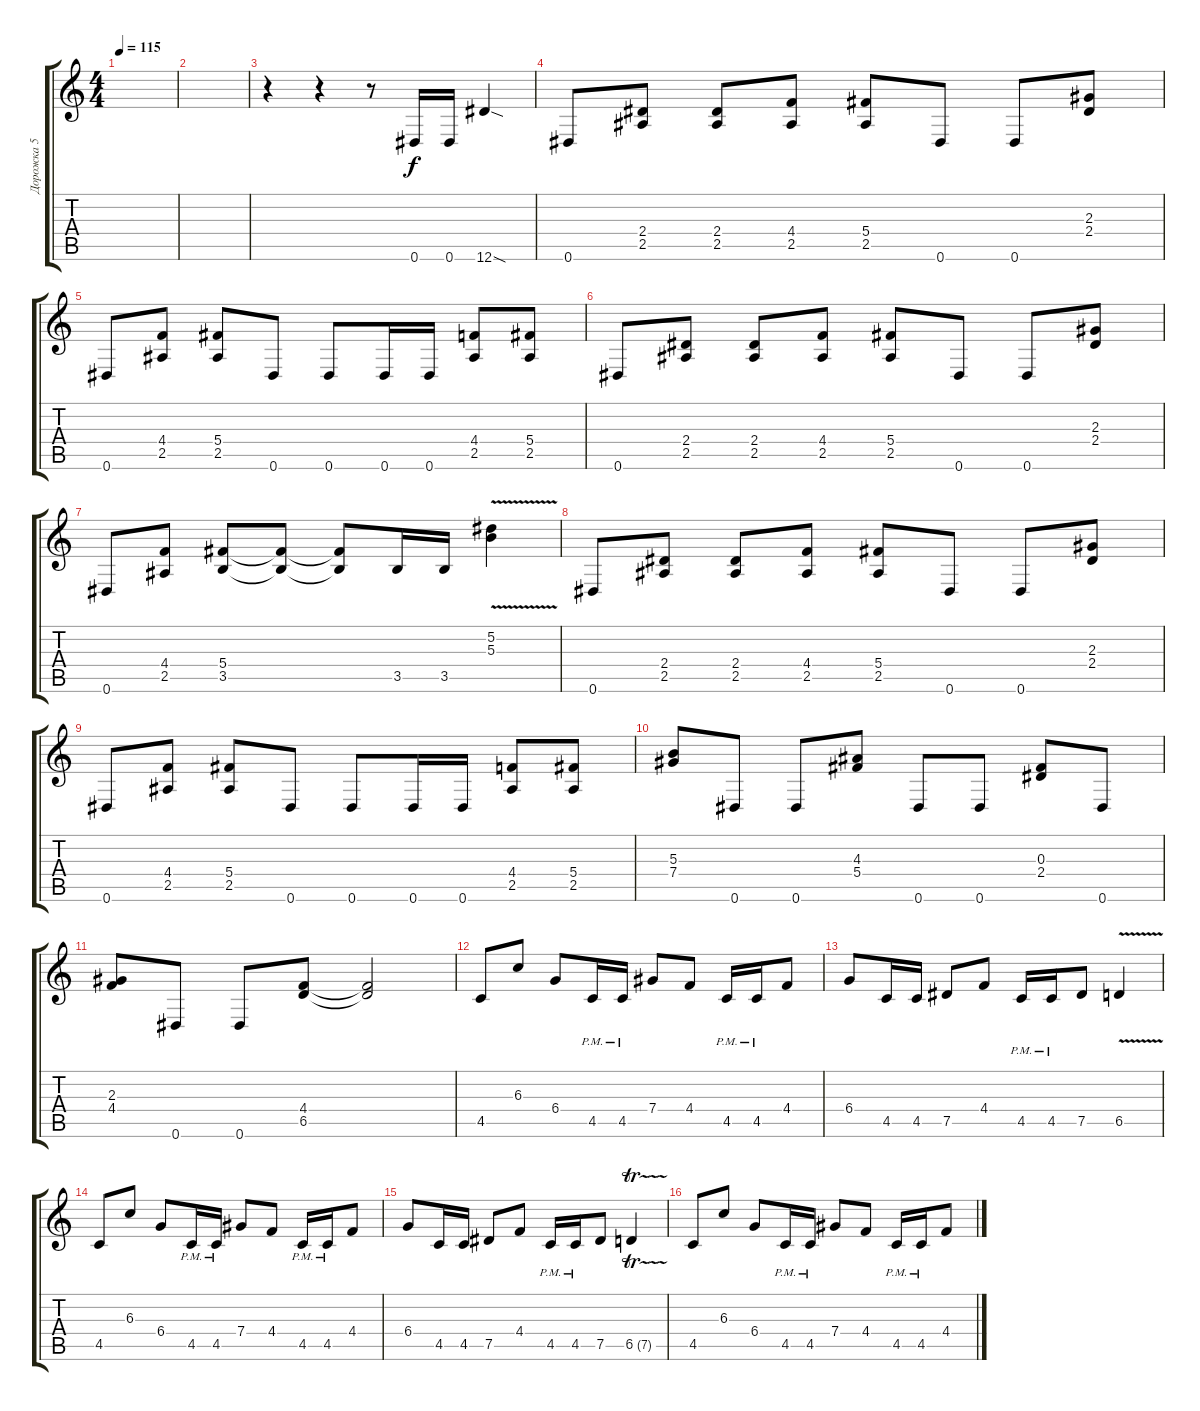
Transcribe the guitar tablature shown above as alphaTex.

\track ("Дорожка 5" "Дорожка 5") {instrument distortionguitar}
\staff {score tabs}
\tuning (Eb4 Bb3 Gb3 Db3 Ab2 Eb2) {hide}
\ts (4 4)
\tempo 115
\clef g2
\ks c
|
|
r.4 r.4 r.8 0.6.16 0.6.16 12.6{sod}.4 |
0.6.8 (2.4 2.5).8 (2.4 2.5).8 (4.4 2.5).8 (5.4 2.5).8 0.6.8 0.6.8 (2.3 2.4).8 |
0.6.8 (4.4 2.5).8 (5.4 2.5).8 0.6.8 0.6.8 0.6.16 0.6.16 (4.4 2.5).8 (5.4 2.5).8 |
0.6.8 (2.4 2.5).8 (2.4 2.5).8 (4.4 2.5).8 (5.4 2.5).8 0.6.8 0.6.8 (2.3 2.4).8 |
0.6.8 (4.4 2.5).8 (5.4 3.5).8 (5.4{t} 3.5{t}).8 (5.4{t} 3.5{t}).8 3.5.16 3.5.16 (5.2{v} 5.3).4 |
0.6.8 (2.4 2.5).8 (2.4 2.5).8 (4.4 2.5).8 (5.4 2.5).8 0.6.8 0.6.8 (2.3 2.4).8 |
0.6.8 (4.4 2.5).8 (5.4 2.5).8 0.6.8 0.6.8 0.6.16 0.6.16 (4.4 2.5).8 (5.4 2.5).8 |
(5.3 7.4).8 0.6.8 0.6.8 (4.3 5.4).8 0.6.8 0.6.8 (0.3 2.4).8 0.6.8 |
(2.3 4.4).8 0.6.8 0.6.8 (4.4 6.5).8 (4.4{t} 6.5{t}).2 |
4.5.8 6.3.8 6.4.8 4.5{pm}.16 4.5{pm}.16 7.4.8 4.4.8 4.5{pm}.16 4.5{pm}.16 4.4.8 |
6.4.8 4.5.16 4.5.16 7.5.8 4.4.8 4.5{pm}.16 4.5{pm}.16 7.5.8 6.5{v}.4 |
4.5.8 6.3.8 6.4.8 4.5{pm}.16 4.5{pm}.16 7.4.8 4.4.8 4.5{pm}.16 4.5{pm}.16 4.4.8 |
6.4.8 4.5.16 4.5.16 7.5.8 4.4.8 4.5{pm}.16 4.5{pm}.16 7.5.8 6.5{tr (7 32)}.4 |
4.5.8 6.3.8 6.4.8 4.5{pm}.16 4.5{pm}.16 7.4.8 4.4.8 4.5{pm}.16 4.5{pm}.16 4.4.8
